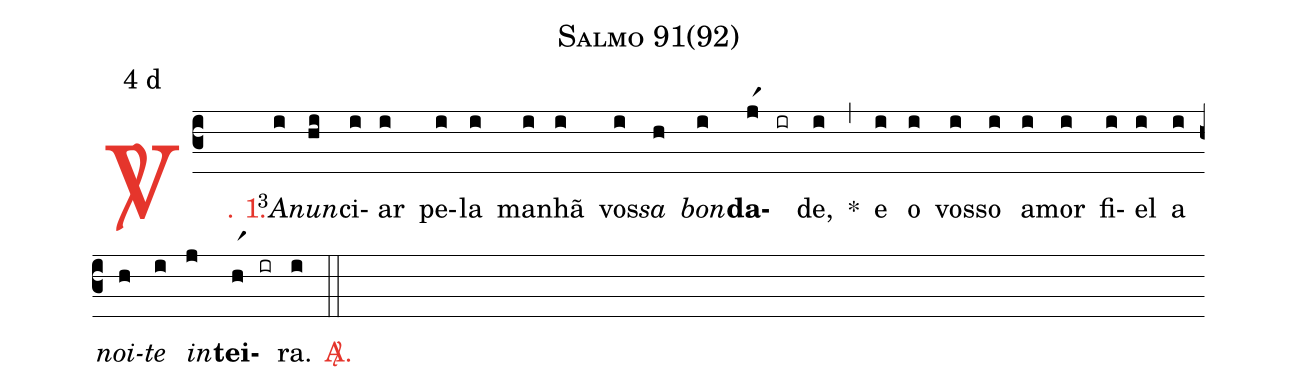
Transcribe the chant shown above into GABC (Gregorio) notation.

name: Salmo 91(92);
mode: 4;
mode-differentia: d;
%%
(c3)

<c><sp>V/</sp>. 1.</c>() <v>\VSup{3}</v><i>A</i>(i)<i>nun</i>(hi)ci(i)ar(i) pe(i)la(i) ma(i)nhã(i) vos(i)<i>sa</i>(h) <i>bon</i>(i)<b>da</b>(jr1)(ir)de,(i) *(,) e(i) o(i) vos(i)so(i) a(i)mor(i) fi(i)el(i) a(i) <i>noi</i>(h)<i>te</i>(i) <i>in</i>(j)<b>tei</b>(hr1)(ir)ra.(i)

<c><sp>A/</sp>.</c>(::)
